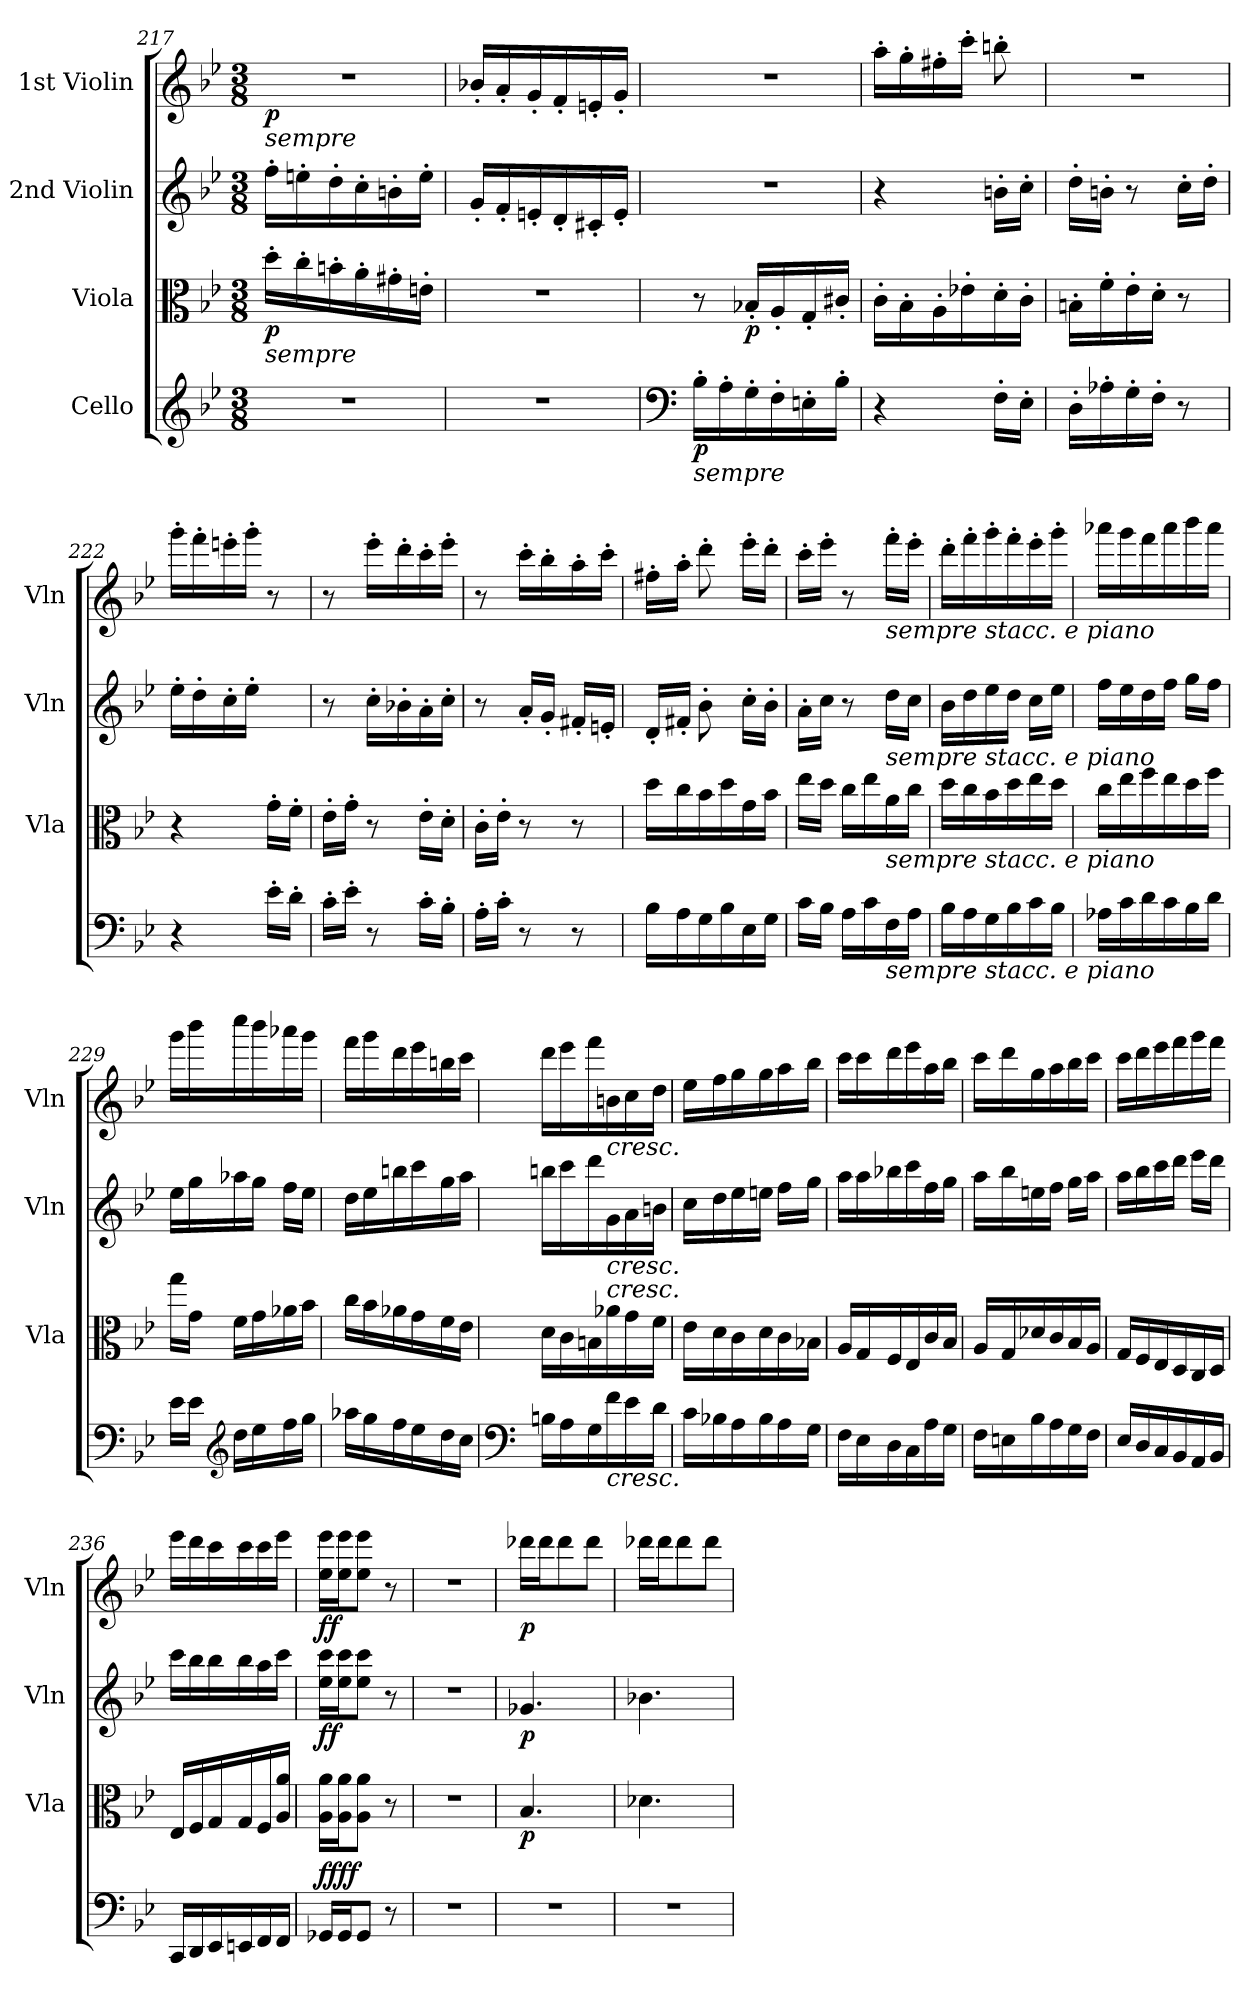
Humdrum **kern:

**kern	**dynam	**kern	**dynam	**kern	**dynam	**kern	**dynam
*part4	*part4	*part3	*part3	*part2	*part2	*part1	*part1
*staff4	*staff4	*staff3	*staff3	*staff2	*staff2	*staff1	*staff1
*I"Cello	*	*I"Viola	*	*I"2nd Violin	*	*I"1st Violin	*
*	*	*I'Vla	*	*I'Vln	*	*I'Vln	*
*clefG2	*	*clefC3	*	*clefG2	*	*clefG2	*
*k[b-e-]	*	*k[b-e-]	*	*k[b-e-]	*	*k[b-e-]	*
*B-:	*	*B-:	*	*B-:	*	*B-:	*
*M3/8	*	*M3/8	*	*M3/8	*	*M3/8	*
=217	=217	=217	=217	=217	=217	=217	=217
!	!	!	!	!	!	!LO:TX:b:i:t=sempre	!
!	!	!LO:TX:b:i:t=sempre	!	!	!	!	!
!	!	!	!LO:DY:b	!	!	!	!LO:DY:b
4.r	.	16dd'\LL	p	16ff'\LL	.	4.r	p
.	.	16cc'\	.	16een'\	.	.	.
.	.	16bn'\	.	16dd'\	.	.	.
.	.	16a'\	.	16cc'\	.	.	.
.	.	16g#X'\	.	16bn'\	.	.	.
.	.	16en'\JJ	.	16ee'\JJ	.	.	.
=218	=218	=218	=218	=218	=218	=218	=218
4.r	.	4.r	.	16g'/LL	.	16b-X'/LL	.
.	.	.	.	16f'/	.	16a'/	.
.	.	.	.	16en'/	.	16g'/	.
.	.	.	.	16d'/	.	16f'/	.
.	.	.	.	16c#X'/	.	16en'/	.
.	.	.	.	16e'/JJ	.	16g'/JJ	.
=219	=219	=219	=219	=219	=219	=219	=219
*clefF4	*	*	*	*	*	*	*
!LO:TX:b:i:t=sempre	!	!	!	!	!	!	!
!	!LO:DY:b	!	!	!	!	!	!
16B-'\LL	p	8r	.	4.r	.	4.r	.
16A'\	.	.	.	.	.	.	.
!	!	!	!LO:DY:b	!	!	!	!
16G'\	.	16B-X'/LL	p	.	.	.	.
16F'\	.	16A'/	.	.	.	.	.
16En'\	.	16G'/	.	.	.	.	.
16B-'\JJ	.	16c#X'/JJ	.	.	.	.	.
!!LO:LB:g=z
=220	=220	=220	=220	=220	=220	=220	=220
4r	.	16c'\LL	.	4r	.	16aa'\LL	.
.	.	16B-'\	.	.	.	16gg'\	.
.	.	16A'\	.	.	.	16ff#X'\	.
.	.	16e-X'\	.	.	.	16ccc'\JJ	.
16F'\LL	.	16d'\	.	16bn'\LL	.	8bbn'\	.
16E-'\JJ	.	16c'\JJ	.	16cc'\JJ	.	.	.
=221	=221	=221	=221	=221	=221	=221	=221
16D'\LL	.	16Bn'\LL	.	16dd'\LL	.	4.r	.
16A-X'\	.	16f'\	.	16bn'\JJ	.	.	.
16G'\	.	16e-'\	.	8r	.	.	.
16F'\JJ	.	16d'\JJ	.	.	.	.	.
8r	.	8r	.	16cc'\LL	.	.	.
.	.	.	.	16dd'\JJ	.	.	.
=222	=222	=222	=222	=222	=222	=222	=222
4r	.	4r	.	16ee-'\LL	.	16ggg'\LL	.
.	.	.	.	16dd'\	.	16fff'\	.
.	.	.	.	16cc'\	.	16eeen'\	.
.	.	.	.	16ee-'\JJ	.	16ggg'\JJ	.
16e-'\LL	.	16g'\LL	.	8ryy	.	8r	.
16d'\JJ	.	16f'\JJ	.	.	.	.	.
=223	=223	=223	=223	=223	=223	=223	=223
16c'\LL	.	16e-'\LL	.	8r	.	8r	.
16e-'\JJ	.	16g'\JJ	.	.	.	.	.
8r	.	8r	.	16cc'\LL	.	16eee-'\LL	.
.	.	.	.	16b-X'\	.	16ddd'\	.
16c'\LL	.	16e-'\LL	.	16a'\	.	16ccc'\	.
16B-'\JJ	.	16d'\JJ	.	16cc'\JJ	.	16eee-'\JJ	.
!!LO:PB:g=z
=224	=224	=224	=224	=224	=224	=224	=224
16A'\LL	.	16c'\LL	.	8r	.	8r	.
16c'\JJ	.	16e-'\JJ	.	.	.	.	.
8r	.	8r	.	16a'/LL	.	16ccc'\LL	.
.	.	.	.	16g'/JJ	.	16bb-'\	.
8r	.	8r	.	16f#X'/LL	.	16aa'\	.
.	.	.	.	16en'/JJ	.	16ccc'\JJ	.
=225	=225	=225	=225	=225	=225	=225	=225
16B-\LL	.	16dd\LL	.	16d'/LL	.	16ff#X'\LL	.
16A\	.	16cc\	.	16f#X'/JJ	.	16aa'\JJ	.
16G\	.	16b-\	.	8b-'\	.	8ddd'\	.
16B-\	.	16dd\	.	.	.	.	.
16E-\	.	16g\	.	16cc'\LL	.	16eee-'\LL	.
16G\JJ	.	16b-\JJ	.	16b-'\JJ	.	16ddd'\JJ	.
=226	=226	=226	=226	=226	=226	=226	=226
16c\LL	.	16ee-\LL	.	16a'\LL	.	16ccc'\LL	.
16B-\JJ	.	16dd\JJ	.	16cc\JJ	.	16eee-'\JJ	.
16A\LL	.	16cc\LL	.	8r	.	8r	.
16c\	.	16ee-\	.	.	.	.	.
!	!	!	!	!	!	!LO:TX:b:i:t=sempre stacc. e piano	!
!	!	!	!	!LO:TX:b:i:t=sempre stacc. e piano	!	!	!
!	!	!LO:TX:b:i:t=sempre stacc. e piano	!	!	!	!	!
!LO:TX:b:i:t=sempre stacc. e piano	!	!	!	!	!	!	!
16F\	.	16a\	.	16dd\LL	.	16fff'\LL	.
16A\JJ	.	16cc\JJ	.	16cc\JJ	.	16eee-'\JJ	.
=227	=227	=227	=227	=227	=227	=227	=227
16B-\LL	.	16dd\LL	.	16b-\LL	.	16ddd'\LL	.
16A\	.	16cc\	.	16dd\	.	16fff'\	.
16G\	.	16b-\	.	16ee-\	.	16ggg'\	.
16B-\	.	16dd\	.	16dd\JJ	.	16fff'\	.
16c\	.	16ee-\	.	16cc\LL	.	16eee-'\	.
16B-\JJ	.	16dd\JJ	.	16ee-\JJ	.	16ggg'\JJ	.
=228	=228	=228	=228	=228	=228	=228	=228
16A-X\LL	.	16cc\LL	.	16ff\LL	.	16aaa-X\LL	.
16c\	.	16ee-\	.	16ee-\	.	16ggg\	.
16d\	.	16ff\	.	16dd\	.	16fff\	.
16c\	.	16ee-\	.	16ff\JJ	.	16aaa-\	.
16B-\	.	16dd\	.	16gg\LL	.	16bbb-\	.
16d\JJ	.	16ff\JJ	.	16ff\JJ	.	16aaa-\JJ	.
!!LO:LB:g=z
=229	=229	=229	=229	=229	=229	=229	=229
16e-\LL	.	16gg\LL	.	16ee-\LL	.	16ggg\LL	.
16e-\JJ	.	16g\JJ	.	16gg\	.	16bbb-\	.
*clefG2	*	*	*	*	*	*	*
16dd\LL	.	16f\LL	.	16aa-X\	.	16cccc\	.
16ee-\	.	16g\	.	16gg\JJ	.	16bbb-\	.
16ff\	.	16a-X\	.	16ff\LL	.	16aaa-X\	.
16gg\JJ	.	16b-\JJ	.	16ee-\JJ	.	16ggg\JJ	.
=230	=230	=230	=230	=230	=230	=230	=230
16aa-X\LL	.	16cc\LL	.	16dd\LL	.	16fff\LL	.
16gg\	.	16b-\	.	16ee-\	.	16ggg\	.
16ff\	.	16a-X\	.	16bbn\	.	16ddd\	.
16ee-\	.	16g\	.	16ccc\	.	16eee-\	.
16dd\	.	16f\	.	16gg\	.	16bbn\	.
16cc\JJ	.	16e-\JJ	.	16aa\JJ	.	16ccc\JJ	.
=231	=231	=231	=231	=231	=231	=231	=231
*clefF4	*	*	*	*	*	*	*
16Bn\LL	.	16d\LL	.	16bbn\LL	.	16ddd\LL	.
16A\	.	16c\	.	16ccc\	.	16eee-\	.
16G\	.	16Bn\	.	16ddd\	.	16fff\	.
!	!	!	!	!	!	!LO:TX:b:i:t=cresc.	!
!	!	!	!	!LO:TX:b:i:t=cresc.	!	!	!
!	!	!LO:TX:a:i:t=cresc.	!	!	!	!	!
!LO:TX:b:i:t=cresc.	!	!	!	!	!	!	!
16f\	.	16a-X\	.	16g\	.	16bn\	.
16e-\	.	16g\	.	16a\	.	16cc\	.
16d\JJ	.	16f\JJ	.	16bn\JJ	.	16dd\JJ	.
!!LO:LB:g=z
=232	=232	=232	=232	=232	=232	=232	=232
16c\LL	.	16e-\LL	.	16cc\LL	.	16ee-\LL	.
16B-X\	.	16d\	.	16dd\	.	16ff\	.
16A\	.	16c\	.	16ee-\	.	16gg\	.
16B-\	.	16d\	.	16een\JJ	.	16gg\	.
16A\	.	16c\	.	16ff\LL	.	16aa\	.
16G\JJ	.	16B-X\JJ	.	16gg\JJ	.	16bb-\JJ	.
=233	=233	=233	=233	=233	=233	=233	=233
16F\LL	.	16A/LL	.	16aa\LL	.	16ccc\LL	.
16E-\	.	16G/	.	16aa\	.	16ccc\	.
16D\	.	16F/	.	16bb-X\	.	16ddd\	.
16C\	.	16E-/	.	16ccc\	.	16eee-\	.
16A\	.	16c/	.	16ff\	.	16aa\	.
16G\JJ	.	16B-/JJ	.	16gg\JJ	.	16bb-\JJ	.
=234	=234	=234	=234	=234	=234	=234	=234
16F\LL	.	16A/LL	.	16aa\LL	.	16ccc\LL	.
16En\	.	16G/	.	16bb-\	.	16ddd\	.
16B-\	.	16d-X/	.	16een\	.	16gg\	.
16A\	.	16c/	.	16ff\JJ	.	16aa\	.
16G\	.	16B-/	.	16gg\LL	.	16bb-\	.
16F\JJ	.	16A/JJ	.	16aa\JJ	.	16ccc\JJ	.
!!LO:PB:g=z
=235	=235	=235	=235	=235	=235	=235	=235
16E-/LL	.	16G/LL	.	16aa\LL	.	16ccc\LL	.
16D/	.	16F/	.	16bb-\	.	16ddd\	.
16C/	.	16E-/	.	16ccc\	.	16eee-\	.
16BB-/	.	16D/	.	16ddd\JJ	.	16fff\	.
16AA/	.	16C/	.	16eee-\LL	.	16ggg\	.
16BB-/JJ	.	16D/JJ	.	16ddd\JJ	.	16fff\JJ	.
=236	=236	=236	=236	=236	=236	=236	=236
16CC/LL	.	16E-/LL	.	16ccc\LL	.	16eee-\LL	.
16DD/	.	16F/	.	16bb-\	.	16ddd\	.
16EE-/	.	16G/	.	16bb-\	.	16ccc\	.
16EEn/	.	16G/	.	16bb-\	.	16ccc\	.
16FF/	.	16F/	.	16aa\	.	16ccc\	.
16FF/JJ	.	16A/ 16a/JJ	.	16ccc\JJ	.	16eee-\JJ	.
=237	=237	=237	=237	=237	=237	=237	=237
!	!LO:DY:b	!	!	!	!	!	!
!	!LO:DY:n=1:a	!	!	!	!LO:DY:b	!	!LO:DY:b
16GG-X/LL	ff ff	16A\ 16a\LL	.	16ee-\ 16ccc\LL	ff	16ee-\ 16eee-\LL	ff
16GG-/J	.	16A\ 16a\J	.	16ee-\ 16ccc\J	.	16ee-\ 16eee-\J	.
8GG-/J	.	8A\ 8a\J	.	8ee-\ 8ccc\J	.	8ee-\ 8eee-\J	.
8r	.	8r	.	8r	.	8r	.
=238	=238	=238	=238	=238	=238	=238	=238
4.r	.	4.r	.	4.r	.	4.r	.
=239	=239	=239	=239	=239	=239	=239	=239
!	!	!	!LO:DY:b	!	!LO:DY:b	!	!LO:DY:b
4.r	.	4.B-/	p	4.g-X/	p	16ddd-X\LL	p
.	.	.	.	.	.	16ddd-\J	.
.	.	.	.	.	.	8ddd-\	.
.	.	.	.	.	.	8ddd-\J	.
=240	=240	=240	=240	=240	=240	=240	=240
4.r	.	4.d-X\	.	4.b-X\	.	16ddd-X\LL	.
.	.	.	.	.	.	16ddd-\J	.
.	.	.	.	.	.	8ddd-\	.
.	.	.	.	.	.	8ddd-\J	.
=	=	=	=	=	=	=	=
*-	*-	*-	*-	*-	*-	*-	*-
